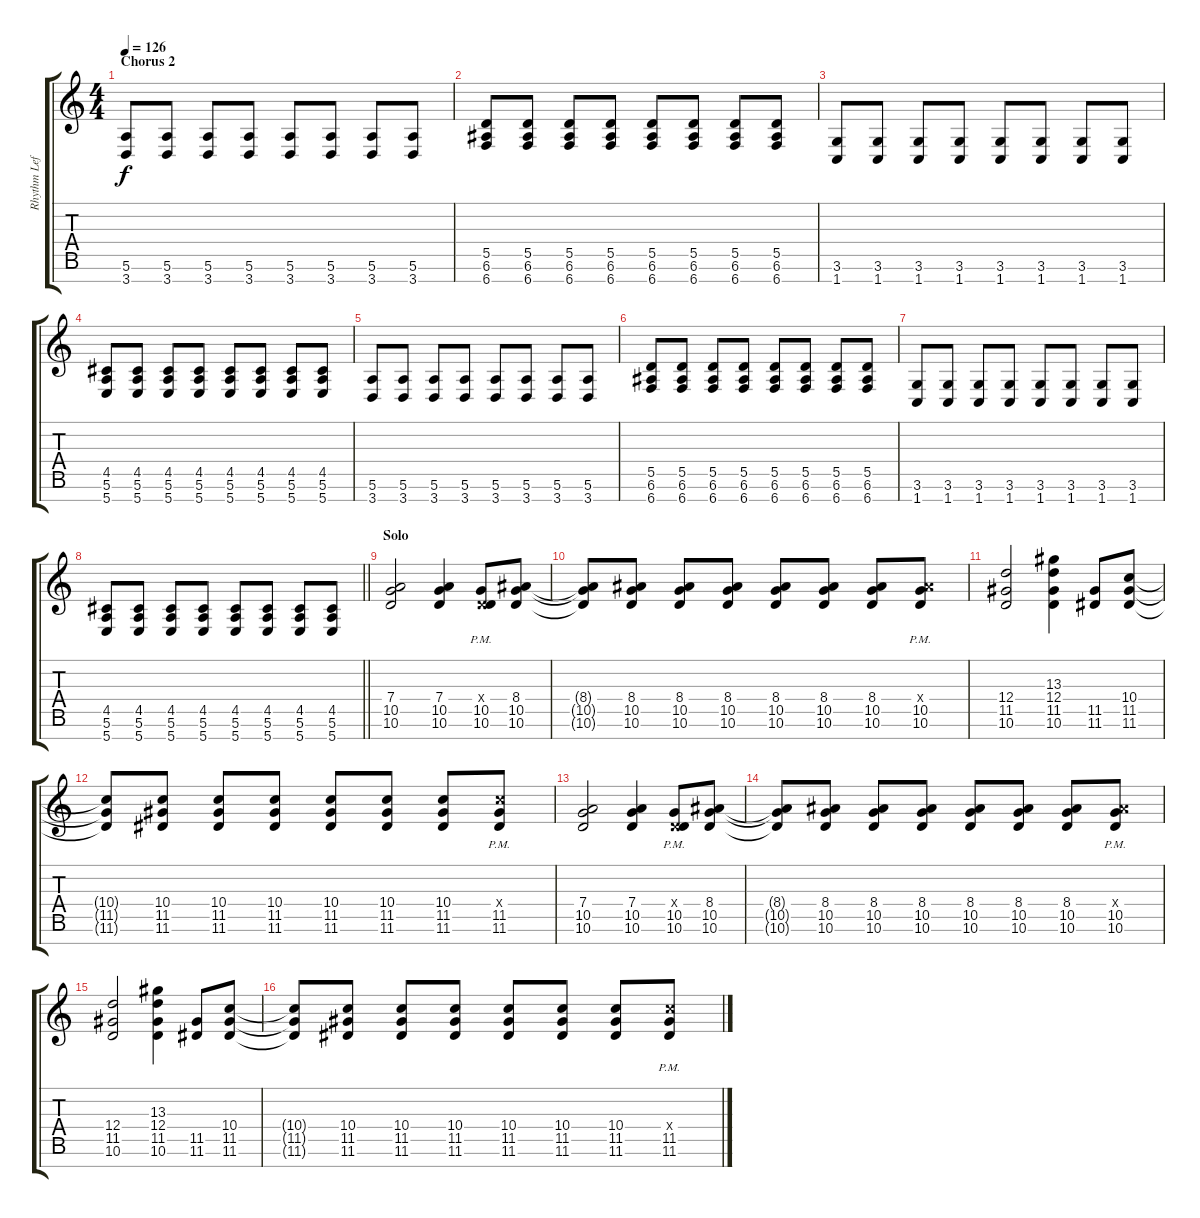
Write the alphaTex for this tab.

\track ("Rhythm Left" "Rhythm Lef") {instrument distortionguitar}
\staff {score tabs}
\tuning (E4 B3 G3 D3 A2 E2 B1) {hide}
\ts (4 4)
\section ("" "Chorus 2")
\tempo 126
\clef g2
\ks c
(5.6 3.7).8{dy f} (5.6 3.7).8 (5.6 3.7).8 (5.6 3.7).8 (5.6 3.7).8 (5.6 3.7).8 (5.6 3.7).8 (5.6 3.7).8 |
(5.5 6.6 6.7).8 (5.5 6.6 6.7).8 (5.5 6.6 6.7).8 (5.5 6.6 6.7).8 (5.5 6.6 6.7).8 (5.5 6.6 6.7).8 (5.5 6.6 6.7).8 (5.5 6.6 6.7).8 |
(3.6 1.7).8 (3.6 1.7).8 (3.6 1.7).8 (3.6 1.7).8 (3.6 1.7).8 (3.6 1.7).8 (3.6 1.7).8 (3.6 1.7).8 |
(4.5 5.6 5.7).8 (4.5 5.6 5.7).8 (4.5 5.6 5.7).8 (4.5 5.6 5.7).8 (4.5 5.6 5.7).8 (4.5 5.6 5.7).8 (4.5 5.6 5.7).8 (4.5 5.6 5.7).8 |
(5.6 3.7).8 (5.6 3.7).8 (5.6 3.7).8 (5.6 3.7).8 (5.6 3.7).8 (5.6 3.7).8 (5.6 3.7).8 (5.6 3.7).8 |
(5.5 6.6 6.7).8 (5.5 6.6 6.7).8 (5.5 6.6 6.7).8 (5.5 6.6 6.7).8 (5.5 6.6 6.7).8 (5.5 6.6 6.7).8 (5.5 6.6 6.7).8 (5.5 6.6 6.7).8 |
(3.6 1.7).8 (3.6 1.7).8 (3.6 1.7).8 (3.6 1.7).8 (3.6 1.7).8 (3.6 1.7).8 (3.6 1.7).8 (3.6 1.7).8 |
\barLineRight lightlight
(4.5 5.6 5.7).8 (4.5 5.6 5.7).8 (4.5 5.6 5.7).8 (4.5 5.6 5.7).8 (4.5 5.6 5.7).8 (4.5 5.6 5.7).8 (4.5 5.6 5.7).8 (4.5 5.6 5.7).8 |
\section ("" "Solo")
(7.4 10.5 10.6).2{volume 7} (7.4 10.5 10.6).4 (0.4{x} 10.5{pm} 10.6{pm}).8 (8.4 10.5 10.6).8 |
(8.4{t} 10.5{t} 10.6{t}).8 (8.4 10.5 10.6).8 (8.4 10.5 10.6).8 (8.4 10.5 10.6).8 (8.4 10.5 10.6).8 (8.4 10.5 10.6).8 (8.4 10.5 10.6).8 (8.4{x} 10.5{pm} 10.6{pm}).8 |
(12.4 11.5 10.6).2 (13.3 12.4 11.5 10.6).4 (11.5 11.6).8 (10.4 11.5 11.6).8 |
(10.4{t} 11.5{t} 11.6{t}).8 (10.4 11.5 11.6).8 (10.4 11.5 11.6).8 (10.4 11.5 11.6).8 (10.4 11.5 11.6).8 (10.4 11.5 11.6).8 (10.4 11.5 11.6).8 (10.4{x} 11.5{pm} 11.6{pm}).8 |
(7.4 10.5 10.6).2 (7.4 10.5 10.6).4 (0.4{x} 10.5{pm} 10.6{pm}).8 (8.4 10.5 10.6).8 |
(8.4{t} 10.5{t} 10.6{t}).8 (8.4 10.5 10.6).8 (8.4 10.5 10.6).8 (8.4 10.5 10.6).8 (8.4 10.5 10.6).8 (8.4 10.5 10.6).8 (8.4 10.5 10.6).8 (8.4{x} 10.5{pm} 10.6{pm}).8 |
(12.4 11.5 10.6).2 (13.3 12.4 11.5 10.6).4 (11.5 11.6).8 (10.4 11.5 11.6).8 |
(10.4{t} 11.5{t} 11.6{t}).8 (10.4 11.5 11.6).8 (10.4 11.5 11.6).8 (10.4 11.5 11.6).8 (10.4 11.5 11.6).8 (10.4 11.5 11.6).8 (10.4 11.5 11.6).8 (10.4{x} 11.5{pm} 11.6{pm}).8
